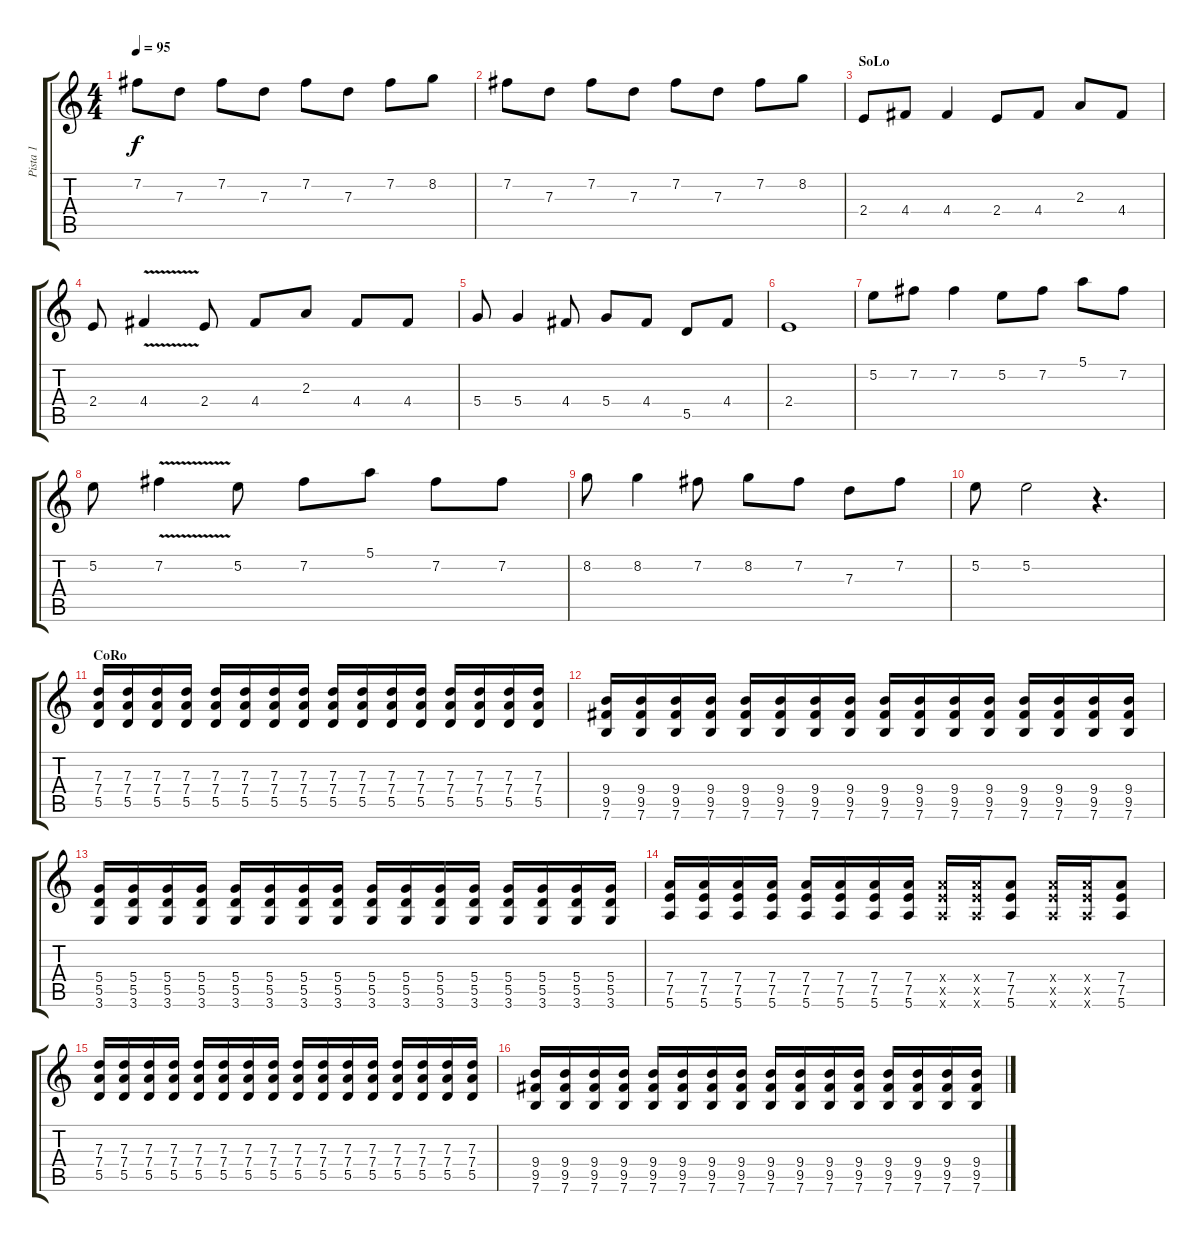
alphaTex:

\track ("Pista 1" "Pista 1") {instrument distortionguitar}
\staff {score tabs}
\tuning (E4 B3 G3 D3 A2 E2) {hide}
\ts (4 4)
\tempo 95
\clef g2
\ks c
7.2.8{dy f} 7.3.8 7.2.8 7.3.8 7.2.8 7.3.8 7.2.8 8.2.8 |
7.2.8 7.3.8 7.2.8 7.3.8 7.2.8 7.3.8 7.2.8 8.2.8 |
\section ("" "SoLo")
2.4.8{volume 16 instrument distortionguitar} 4.4.8 4.4.4 2.4.8 4.4.8 2.3.8 4.4.8 |
2.4.8 4.4{v}.4 2.4.8 4.4.8 2.3.8 4.4.8 4.4.8 |
5.4.8 5.4.4 4.4.8 5.4.8 4.4.8 5.5.8 4.4.8 |
2.4.1 |
5.2.8 7.2.8 7.2.4 5.2.8 7.2.8 5.1.8 7.2.8 |
5.2.8 7.2{v}.4 5.2.8 7.2.8 5.1.8 7.2.8 7.2.8 |
8.2.8 8.2.4 7.2.8 8.2.8 7.2.8 7.3.8 7.2.8 |
5.2.8 5.2.2 r.4{d} |
\section ("" "CoRo")
(7.3 7.4 5.5).16 (7.3 7.4 5.5).16 (7.3 7.4 5.5).16 (7.3 7.4 5.5).16 (7.3 7.4 5.5).16 (7.3 7.4 5.5).16 (7.3 7.4 5.5).16 (7.3 7.4 5.5).16 (7.3 7.4 5.5).16 (7.3 7.4 5.5).16 (7.3 7.4 5.5).16 (7.3 7.4 5.5).16 (7.3 7.4 5.5).16 (7.3 7.4 5.5).16 (7.3 7.4 5.5).16 (7.3 7.4 5.5).16 |
(9.4 9.5 7.6).16 (9.4 9.5 7.6).16 (9.4 9.5 7.6).16 (9.4 9.5 7.6).16 (9.4 9.5 7.6).16 (9.4 9.5 7.6).16 (9.4 9.5 7.6).16 (9.4 9.5 7.6).16 (9.4 9.5 7.6).16 (9.4 9.5 7.6).16 (9.4 9.5 7.6).16 (9.4 9.5 7.6).16 (9.4 9.5 7.6).16 (9.4 9.5 7.6).16 (9.4 9.5 7.6).16 (9.4 9.5 7.6).16 |
(5.4 5.5 3.6).16 (5.4 5.5 3.6).16 (5.4 5.5 3.6).16 (5.4 5.5 3.6).16 (5.4 5.5 3.6).16 (5.4 5.5 3.6).16 (5.4 5.5 3.6).16 (5.4 5.5 3.6).16 (5.4 5.5 3.6).16 (5.4 5.5 3.6).16 (5.4 5.5 3.6).16 (5.4 5.5 3.6).16 (5.4 5.5 3.6).16 (5.4 5.5 3.6).16 (5.4 5.5 3.6).16 (5.4 5.5 3.6).16 |
(7.4 7.5 5.6).16 (7.4 7.5 5.6).16 (7.4 7.5 5.6).16 (7.4 7.5 5.6).16 (7.4 7.5 5.6).16 (7.4 7.5 5.6).16 (7.4 7.5 5.6).16 (7.4 7.5 5.6).16 (7.4{x} 7.5{x} 5.6{x}).16 (7.4{x} 7.5{x} 5.6{x}).16 (7.4 7.5 5.6).8 (7.4{x} 7.5{x} 5.6{x}).16 (7.4{x} 7.5{x} 5.6{x}).16 (7.4 7.5 5.6).8 |
(7.3 7.4 5.5).16 (7.3 7.4 5.5).16 (7.3 7.4 5.5).16 (7.3 7.4 5.5).16 (7.3 7.4 5.5).16 (7.3 7.4 5.5).16 (7.3 7.4 5.5).16 (7.3 7.4 5.5).16 (7.3 7.4 5.5).16 (7.3 7.4 5.5).16 (7.3 7.4 5.5).16 (7.3 7.4 5.5).16 (7.3 7.4 5.5).16 (7.3 7.4 5.5).16 (7.3 7.4 5.5).16 (7.3 7.4 5.5).16 |
(9.4 9.5 7.6).16 (9.4 9.5 7.6).16 (9.4 9.5 7.6).16 (9.4 9.5 7.6).16 (9.4 9.5 7.6).16 (9.4 9.5 7.6).16 (9.4 9.5 7.6).16 (9.4 9.5 7.6).16 (9.4 9.5 7.6).16 (9.4 9.5 7.6).16 (9.4 9.5 7.6).16 (9.4 9.5 7.6).16 (9.4 9.5 7.6).16 (9.4 9.5 7.6).16 (9.4 9.5 7.6).16 (9.4 9.5 7.6).16
